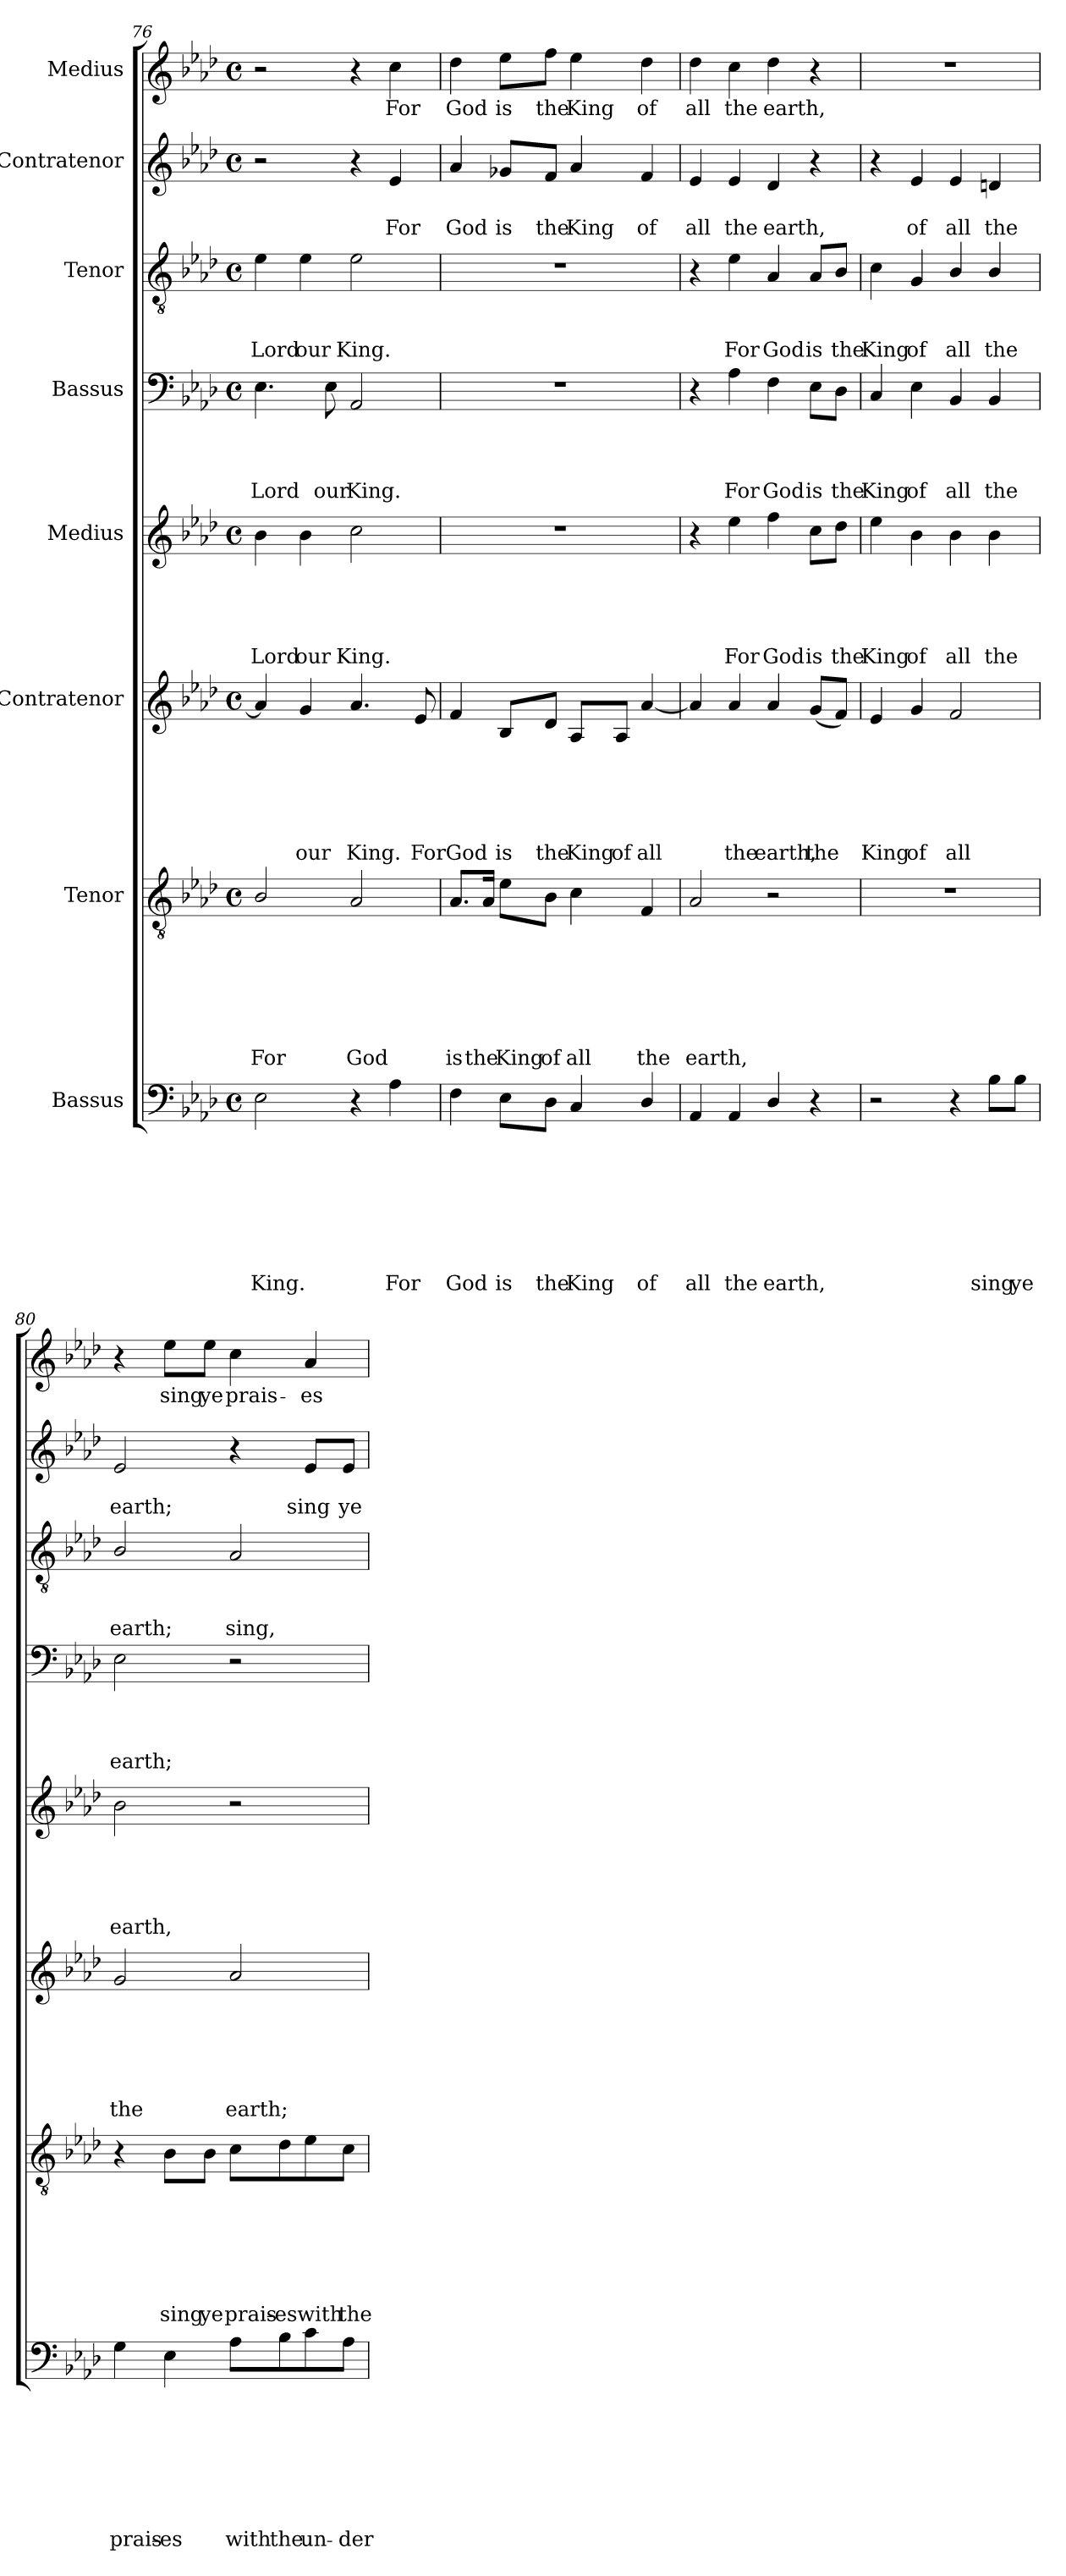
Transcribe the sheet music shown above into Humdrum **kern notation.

**kern	**text	**text	**text	**text	**text	**text	**text	**text	**kern	**text	**text	**text	**text	**text	**text	**text	**kern	**text	**text	**text	**text	**text	**text	**kern	**text	**text	**text	**text	**text	**kern	**text	**text	**text	**text	**kern	**text	**text	**text	**kern	**text	**text	**kern	**text
*part8	*part8	*part8	*part8	*part8	*part8	*part8	*part8	*part8	*part7	*part7	*part7	*part7	*part7	*part7	*part7	*part7	*part6	*part6	*part6	*part6	*part6	*part6	*part6	*part5	*part5	*part5	*part5	*part5	*part5	*part4	*part4	*part4	*part4	*part4	*part3	*part3	*part3	*part3	*part2	*part2	*part2	*part1	*part1
*staff8	*staff8	*staff8	*staff8	*staff8	*staff8	*staff8	*staff8	*staff8	*staff7	*staff7	*staff7	*staff7	*staff7	*staff7	*staff7	*staff7	*staff6	*staff6	*staff6	*staff6	*staff6	*staff6	*staff6	*staff5	*staff5	*staff5	*staff5	*staff5	*staff5	*staff4	*staff4	*staff4	*staff4	*staff4	*staff3	*staff3	*staff3	*staff3	*staff2	*staff2	*staff2	*staff1	*staff1
*I"Bassus	*	*	*	*	*	*	*	*	*I"Tenor	*	*	*	*	*	*	*	*I"Contratenor	*	*	*	*	*	*	*I"Medius	*	*	*	*	*	*I"Bassus	*	*	*	*	*I"Tenor	*	*	*	*I"Contratenor	*	*	*I"Medius	*
*clefF4	*	*	*	*	*	*	*	*	*clefGv2	*	*	*	*	*	*	*	*clefG2	*	*	*	*	*	*	*clefG2	*	*	*	*	*	*clefF4	*	*	*	*	*clefGv2	*	*	*	*clefG2	*	*	*clefG2	*
*k[b-e-a-d-]	*	*	*	*	*	*	*	*	*k[b-e-a-d-]	*	*	*	*	*	*	*	*k[b-e-a-d-]	*	*	*	*	*	*	*k[b-e-a-d-]	*	*	*	*	*	*k[b-e-a-d-]	*	*	*	*	*k[b-e-a-d-]	*	*	*	*k[b-e-a-d-]	*	*	*k[b-e-a-d-]	*
*A-:	*	*	*	*	*	*	*	*	*A-:	*	*	*	*	*	*	*	*A-:	*	*	*	*	*	*	*A-:	*	*	*	*	*	*A-:	*	*	*	*	*A-:	*	*	*	*A-:	*	*	*A-:	*
*M4/4	*	*	*	*	*	*	*	*	*M4/4	*	*	*	*	*	*	*	*M4/4	*	*	*	*	*	*	*M4/4	*	*	*	*	*	*M4/4	*	*	*	*	*M4/4	*	*	*	*M4/4	*	*	*M4/4	*
*met(c)	*	*	*	*	*	*	*	*	*met(c)	*	*	*	*	*	*	*	*met(c)	*	*	*	*	*	*	*met(c)	*	*	*	*	*	*met(c)	*	*	*	*	*met(c)	*	*	*	*met(c)	*	*	*met(c)	*
=76	=76	=76	=76	=76	=76	=76	=76	=76	=76	=76	=76	=76	=76	=76	=76	=76	=76	=76	=76	=76	=76	=76	=76	=76	=76	=76	=76	=76	=76	=76	=76	=76	=76	=76	=76	=76	=76	=76	=76	=76	=76	=76	=76
!	!	!	!	!	!	!	!	!LO:LY:b	!	!	!	!	!	!	!	!LO:LY:b	!	!	!	!	!	!	!	!	!	!	!	!	!LO:LY:b	!	!	!	!	!LO:LY:b	!	!	!	!LO:LY:b	!	!	!	!	!
2E-\	.	.	.	.	.	.	.	King.	2B-/	.	.	.	.	.	.	For	4a-/]	.	.	.	.	.	.	4b-\	.	.	.	.	Lord	4.E-\	.	.	.	Lord	4e-\	.	.	Lord	2r	.	.	2r	.
!	!	!	!	!	!	!	!	!	!	!	!	!	!	!	!	!	!	!	!	!	!	!	!LO:LY:b	!	!	!	!	!	!LO:LY:b	!	!	!	!	!	!	!	!	!LO:LY:b	!	!	!	!	!
.	.	.	.	.	.	.	.	.	.	.	.	.	.	.	.	.	4g/	.	.	.	.	.	our	4b-\	.	.	.	.	our	.	.	.	.	.	4e-\	.	.	our	.	.	.	.	.
!	!	!	!	!	!	!	!	!	!	!	!	!	!	!	!	!	!	!	!	!	!	!	!	!	!	!	!	!	!	!	!	!	!	!LO:LY:b	!	!	!	!	!	!	!	!	!
.	.	.	.	.	.	.	.	.	.	.	.	.	.	.	.	.	.	.	.	.	.	.	.	.	.	.	.	.	.	8E-\	.	.	.	our	.	.	.	.	.	.	.	.	.
!	!	!	!	!	!	!	!	!	!	!	!	!	!	!	!	!LO:LY:b	!	!	!	!	!	!	!LO:LY:b	!	!	!	!	!	!LO:LY:b	!	!	!	!	!LO:LY:b	!	!	!	!LO:LY:b	!	!	!	!	!
4r	.	.	.	.	.	.	.	.	2A-/	.	.	.	.	.	.	God	4.a-/	.	.	.	.	.	King.	2cc\	.	.	.	.	King.	2AA-/	.	.	.	King.	2e-\	.	.	King.	4r	.	.	4r	.
!	!	!	!	!	!	!	!	!LO:LY:b	!	!	!	!	!	!	!	!	!	!	!	!	!	!	!	!	!	!	!	!	!	!	!	!	!	!	!	!	!	!	!	!	!LO:LY:b	!	!LO:LY:b
4A-\	.	.	.	.	.	.	.	For	.	.	.	.	.	.	.	.	.	.	.	.	.	.	.	.	.	.	.	.	.	.	.	.	.	.	.	.	.	.	4e-/	.	For	4cc\	For
!	!	!	!	!	!	!	!	!	!	!	!	!	!	!	!	!	!	!	!	!	!	!	!LO:LY:b	!	!	!	!	!	!	!	!	!	!	!	!	!	!	!	!	!	!	!	!
.	.	.	.	.	.	.	.	.	.	.	.	.	.	.	.	.	8e-/	.	.	.	.	.	For	.	.	.	.	.	.	.	.	.	.	.	.	.	.	.	.	.	.	.	.
=77	=77	=77	=77	=77	=77	=77	=77	=77	=77	=77	=77	=77	=77	=77	=77	=77	=77	=77	=77	=77	=77	=77	=77	=77	=77	=77	=77	=77	=77	=77	=77	=77	=77	=77	=77	=77	=77	=77	=77	=77	=77	=77	=77
!	!	!	!	!	!	!	!	!LO:LY:b	!	!	!	!	!	!	!	!LO:LY:b	!	!	!	!	!	!	!LO:LY:b	!	!	!	!	!	!	!	!	!	!	!	!	!	!	!	!	!	!LO:LY:b	!	!LO:LY:b
4F\	.	.	.	.	.	.	.	God	8.A-/L	.	.	.	.	.	.	is	4f/	.	.	.	.	.	God	1r	.	.	.	.	.	1r	.	.	.	.	1r	.	.	.	4a-/	.	God	4dd-\	God
!	!	!	!	!	!	!	!	!	!	!	!	!	!	!	!	!LO:LY:b	!	!	!	!	!	!	!	!	!	!	!	!	!	!	!	!	!	!	!	!	!	!	!	!	!	!	!
.	.	.	.	.	.	.	.	.	16A-/Jk	.	.	.	.	.	.	the	.	.	.	.	.	.	.	.	.	.	.	.	.	.	.	.	.	.	.	.	.	.	.	.	.	.	.
!	!	!	!	!	!	!	!	!LO:LY:b	!	!	!	!	!	!	!	!LO:LY:b	!	!	!	!	!	!	!LO:LY:b	!	!	!	!	!	!	!	!	!	!	!	!	!	!	!	!	!	!LO:LY:b	!	!LO:LY:b
8E-\L	.	.	.	.	.	.	.	is	8e-\L	.	.	.	.	.	.	King	8B-/L	.	.	.	.	.	is	.	.	.	.	.	.	.	.	.	.	.	.	.	.	.	8g-X/L	.	is	8ee-\L	is
!	!	!	!	!	!	!	!	!LO:LY:b	!	!	!	!	!	!	!	!LO:LY:b	!	!	!	!	!	!	!LO:LY:b	!	!	!	!	!	!	!	!	!	!	!	!	!	!	!	!	!	!LO:LY:b	!	!LO:LY:b
8D-\J	.	.	.	.	.	.	.	the	8B-\J	.	.	.	.	.	.	of	8d-/J	.	.	.	.	.	the	.	.	.	.	.	.	.	.	.	.	.	.	.	.	.	8f/J	.	the	8ff\J	the
!	!	!	!	!	!	!	!	!LO:LY:b	!	!	!	!	!	!	!	!LO:LY:b	!	!	!	!	!	!	!LO:LY:b	!	!	!	!	!	!	!	!	!	!	!	!	!	!	!	!	!	!LO:LY:b	!	!LO:LY:b
4C/	.	.	.	.	.	.	.	King	4c\	.	.	.	.	.	.	all	8A-/L	.	.	.	.	.	King	.	.	.	.	.	.	.	.	.	.	.	.	.	.	.	4a-/	.	King	4ee-\	King
!	!	!	!	!	!	!	!	!	!	!	!	!	!	!	!	!	!	!	!	!	!	!	!LO:LY:b	!	!	!	!	!	!	!	!	!	!	!	!	!	!	!	!	!	!	!	!
.	.	.	.	.	.	.	.	.	.	.	.	.	.	.	.	.	8A-/J	.	.	.	.	.	of	.	.	.	.	.	.	.	.	.	.	.	.	.	.	.	.	.	.	.	.
!	!	!	!	!	!	!	!	!LO:LY:b	!	!	!	!	!	!	!	!LO:LY:b	!	!	!	!	!	!	!LO:LY:b	!	!	!	!	!	!	!	!	!	!	!	!	!	!	!	!	!	!LO:LY:b	!	!LO:LY:b
4D-/	.	.	.	.	.	.	.	of	4F/	.	.	.	.	.	.	the	[<4a-/	.	.	.	.	.	all	.	.	.	.	.	.	.	.	.	.	.	.	.	.	.	4f/	.	of	4dd-\	of
=78	=78	=78	=78	=78	=78	=78	=78	=78	=78	=78	=78	=78	=78	=78	=78	=78	=78	=78	=78	=78	=78	=78	=78	=78	=78	=78	=78	=78	=78	=78	=78	=78	=78	=78	=78	=78	=78	=78	=78	=78	=78	=78	=78
!	!	!	!	!	!	!	!	!LO:LY:b	!	!	!	!	!	!	!	!LO:LY:b	!	!	!	!	!	!	!	!	!	!	!	!	!	!	!	!	!	!	!	!	!	!	!	!	!LO:LY:b	!	!LO:LY:b
4AA-/	.	.	.	.	.	.	.	all	2A-/	.	.	.	.	.	.	earth,	4a-/]	.	.	.	.	.	.	4r	.	.	.	.	.	4r	.	.	.	.	4r	.	.	.	4e-/	.	all	4dd-\	all
!	!	!	!	!	!	!	!	!LO:LY:b	!	!	!	!	!	!	!	!	!	!	!	!	!	!	!LO:LY:b	!	!	!	!	!	!LO:LY:b	!	!	!	!	!LO:LY:b	!	!	!	!LO:LY:b	!	!	!LO:LY:b	!	!LO:LY:b
4AA-/	.	.	.	.	.	.	.	the	.	.	.	.	.	.	.	.	4a-/	.	.	.	.	.	the	4ee-\	.	.	.	.	For	4A-\	.	.	.	For	4e-\	.	.	For	4e-/	.	the	4cc\	the
!	!	!	!	!	!	!	!	!LO:LY:b	!	!	!	!	!	!	!	!	!	!	!	!	!	!	!LO:LY:b	!	!	!	!	!	!LO:LY:b	!	!	!	!	!LO:LY:b	!	!	!	!LO:LY:b	!	!	!LO:LY:b	!	!LO:LY:b
4D-/	.	.	.	.	.	.	.	earth,	2r	.	.	.	.	.	.	.	4a-/	.	.	.	.	.	earth,	4ff\	.	.	.	.	God	4F\	.	.	.	God	4A-/	.	.	God	4d-/	.	earth,	4dd-\	earth,
!	!	!	!	!	!	!	!	!	!	!	!	!	!	!	!	!	!	!	!	!	!	!	!LO:LY:b	!	!	!	!	!	!LO:LY:b	!	!	!	!	!LO:LY:b	!	!	!	!LO:LY:b	!	!	!	!	!
4r	.	.	.	.	.	.	.	.	.	.	.	.	.	.	.	.	(<8g/L	.	.	.	.	.	the	8cc\L	.	.	.	.	is	8E-\L	.	.	.	is	8A-/L	.	.	is	4r	.	.	4r	.
!	!	!	!	!	!	!	!	!	!	!	!	!	!	!	!	!	!	!	!	!	!	!	!	!	!	!	!	!	!LO:LY:b	!	!	!	!	!LO:LY:b	!	!	!	!LO:LY:b	!	!	!	!	!
.	.	.	.	.	.	.	.	.	.	.	.	.	.	.	.	.	8f/J)	.	.	.	.	.	.	8dd-\J	.	.	.	.	the	8D-\J	.	.	.	the	8B-/J	.	.	the	.	.	.	.	.
!!LO:PB:g=z
=79	=79	=79	=79	=79	=79	=79	=79	=79	=79	=79	=79	=79	=79	=79	=79	=79	=79	=79	=79	=79	=79	=79	=79	=79	=79	=79	=79	=79	=79	=79	=79	=79	=79	=79	=79	=79	=79	=79	=79	=79	=79	=79	=79
!	!	!	!	!	!	!	!	!	!	!	!	!	!	!	!	!	!	!	!	!	!	!	!LO:LY:b	!	!	!	!	!	!LO:LY:b	!	!	!	!	!LO:LY:b	!	!	!	!LO:LY:b	!	!	!	!	!
2r	.	.	.	.	.	.	.	.	1r	.	.	.	.	.	.	.	4e-/	.	.	.	.	.	King	4ee-\	.	.	.	.	King	4C/	.	.	.	King	4c\	.	.	King	4r	.	.	1r	.
!	!	!	!	!	!	!	!	!	!	!	!	!	!	!	!	!	!	!	!	!	!	!	!LO:LY:b	!	!	!	!	!	!LO:LY:b	!	!	!	!	!LO:LY:b	!	!	!	!LO:LY:b	!	!	!LO:LY:b	!	!
.	.	.	.	.	.	.	.	.	.	.	.	.	.	.	.	.	4g/	.	.	.	.	.	of	4b-\	.	.	.	.	of	4E-\	.	.	.	of	4G/	.	.	of	4e-/	.	of	.	.
!	!	!	!	!	!	!	!	!	!	!	!	!	!	!	!	!	!	!	!	!	!	!	!LO:LY:b	!	!	!	!	!	!LO:LY:b	!	!	!	!	!LO:LY:b	!	!	!	!LO:LY:b	!	!	!LO:LY:b	!	!
4r	.	.	.	.	.	.	.	.	.	.	.	.	.	.	.	.	2f/	.	.	.	.	.	all	4b-\	.	.	.	.	all	4BB-/	.	.	.	all	4B-/	.	.	all	4e-/	.	all	.	.
!	!	!	!	!	!	!	!	!LO:LY:b	!	!	!	!	!	!	!	!	!	!	!	!	!	!	!	!	!	!	!	!	!LO:LY:b	!	!	!	!	!LO:LY:b	!	!	!	!LO:LY:b	!	!	!LO:LY:b	!	!
8B-\L	.	.	.	.	.	.	.	sing	.	.	.	.	.	.	.	.	.	.	.	.	.	.	.	4b-\	.	.	.	.	the	4BB-/	.	.	.	the	4B-/	.	.	the	4dn/	.	the	.	.
!	!	!	!	!	!	!	!	!LO:LY:b	!	!	!	!	!	!	!	!	!	!	!	!	!	!	!	!	!	!	!	!	!	!	!	!	!	!	!	!	!	!	!	!	!	!	!
8B-\J	.	.	.	.	.	.	.	ye	.	.	.	.	.	.	.	.	.	.	.	.	.	.	.	.	.	.	.	.	.	.	.	.	.	.	.	.	.	.	.	.	.	.	.
=80	=80	=80	=80	=80	=80	=80	=80	=80	=80	=80	=80	=80	=80	=80	=80	=80	=80	=80	=80	=80	=80	=80	=80	=80	=80	=80	=80	=80	=80	=80	=80	=80	=80	=80	=80	=80	=80	=80	=80	=80	=80	=80	=80
!	!	!	!	!	!	!	!	!LO:LY:b	!	!	!	!	!	!	!	!	!	!	!	!	!	!	!LO:LY:b	!	!	!	!	!	!LO:LY:b	!	!	!	!	!LO:LY:b	!	!	!	!LO:LY:b	!	!	!LO:LY:b	!	!
4G\	.	.	.	.	.	.	.	prais-	4r	.	.	.	.	.	.	.	2g/	.	.	.	.	.	the	2b-\	.	.	.	.	earth,	2E-\	.	.	.	earth;	2B-/	.	.	earth;	2e-/	.	earth;	4r	.
!	!	!	!	!	!	!	!	!LO:LY:b	!	!	!	!	!	!	!	!LO:LY:b	!	!	!	!	!	!	!	!	!	!	!	!	!	!	!	!	!	!	!	!	!	!	!	!	!	!	!LO:LY:b
4E-\	.	.	.	.	.	.	.	-es	8B-\L	.	.	.	.	.	.	sing	.	.	.	.	.	.	.	.	.	.	.	.	.	.	.	.	.	.	.	.	.	.	.	.	.	8ee-\L	sing
!	!	!	!	!	!	!	!	!	!	!	!	!	!	!	!	!LO:LY:b	!	!	!	!	!	!	!	!	!	!	!	!	!	!	!	!	!	!	!	!	!	!	!	!	!	!	!LO:LY:b
.	.	.	.	.	.	.	.	.	8B-\J	.	.	.	.	.	.	ye	.	.	.	.	.	.	.	.	.	.	.	.	.	.	.	.	.	.	.	.	.	.	.	.	.	8ee-\J	ye
!	!	!	!	!	!	!	!	!LO:LY:b	!	!	!	!	!	!	!	!LO:LY:b	!	!	!	!	!	!	!LO:LY:b	!	!	!	!	!	!	!	!	!	!	!	!	!	!	!LO:LY:b	!	!	!	!	!LO:LY:b
8A-\L	.	.	.	.	.	.	.	with	8c\L	.	.	.	.	.	.	prais-	2a-/	.	.	.	.	.	earth;	2r	.	.	.	.	.	2r	.	.	.	.	2A-/	.	.	sing,	4r	.	.	4cc\	prais-
!	!	!	!	!	!	!	!	!LO:LY:b	!	!	!	!	!	!	!	!LO:LY:b	!	!	!	!	!	!	!	!	!	!	!	!	!	!	!	!	!	!	!	!	!	!	!	!	!	!	!
8B-\	.	.	.	.	.	.	.	the	8d-\	.	.	.	.	.	.	-es	.	.	.	.	.	.	.	.	.	.	.	.	.	.	.	.	.	.	.	.	.	.	.	.	.	.	.
!	!	!	!	!	!	!	!	!LO:LY:b	!	!	!	!	!	!	!	!LO:LY:b	!	!	!	!	!	!	!	!	!	!	!	!	!	!	!	!	!	!	!	!	!	!	!	!	!LO:LY:b	!	!LO:LY:b
8c\	.	.	.	.	.	.	.	un-	8e-\	.	.	.	.	.	.	with	.	.	.	.	.	.	.	.	.	.	.	.	.	.	.	.	.	.	.	.	.	.	8e-/L	.	sing	4a-/	-es
!	!	!	!	!	!	!	!	!LO:LY:b	!	!	!	!	!	!	!	!LO:LY:b	!	!	!	!	!	!	!	!	!	!	!	!	!	!	!	!	!	!	!	!	!	!	!	!	!LO:LY:b	!	!
8A-\J	.	.	.	.	.	.	.	-der-	8c\J	.	.	.	.	.	.	the	.	.	.	.	.	.	.	.	.	.	.	.	.	.	.	.	.	.	.	.	.	.	8e-/J	.	ye	.	.
=	=	=	=	=	=	=	=	=	=	=	=	=	=	=	=	=	=	=	=	=	=	=	=	=	=	=	=	=	=	=	=	=	=	=	=	=	=	=	=	=	=	=	=
*-	*-	*-	*-	*-	*-	*-	*-	*-	*-	*-	*-	*-	*-	*-	*-	*-	*-	*-	*-	*-	*-	*-	*-	*-	*-	*-	*-	*-	*-	*-	*-	*-	*-	*-	*-	*-	*-	*-	*-	*-	*-	*-	*-
